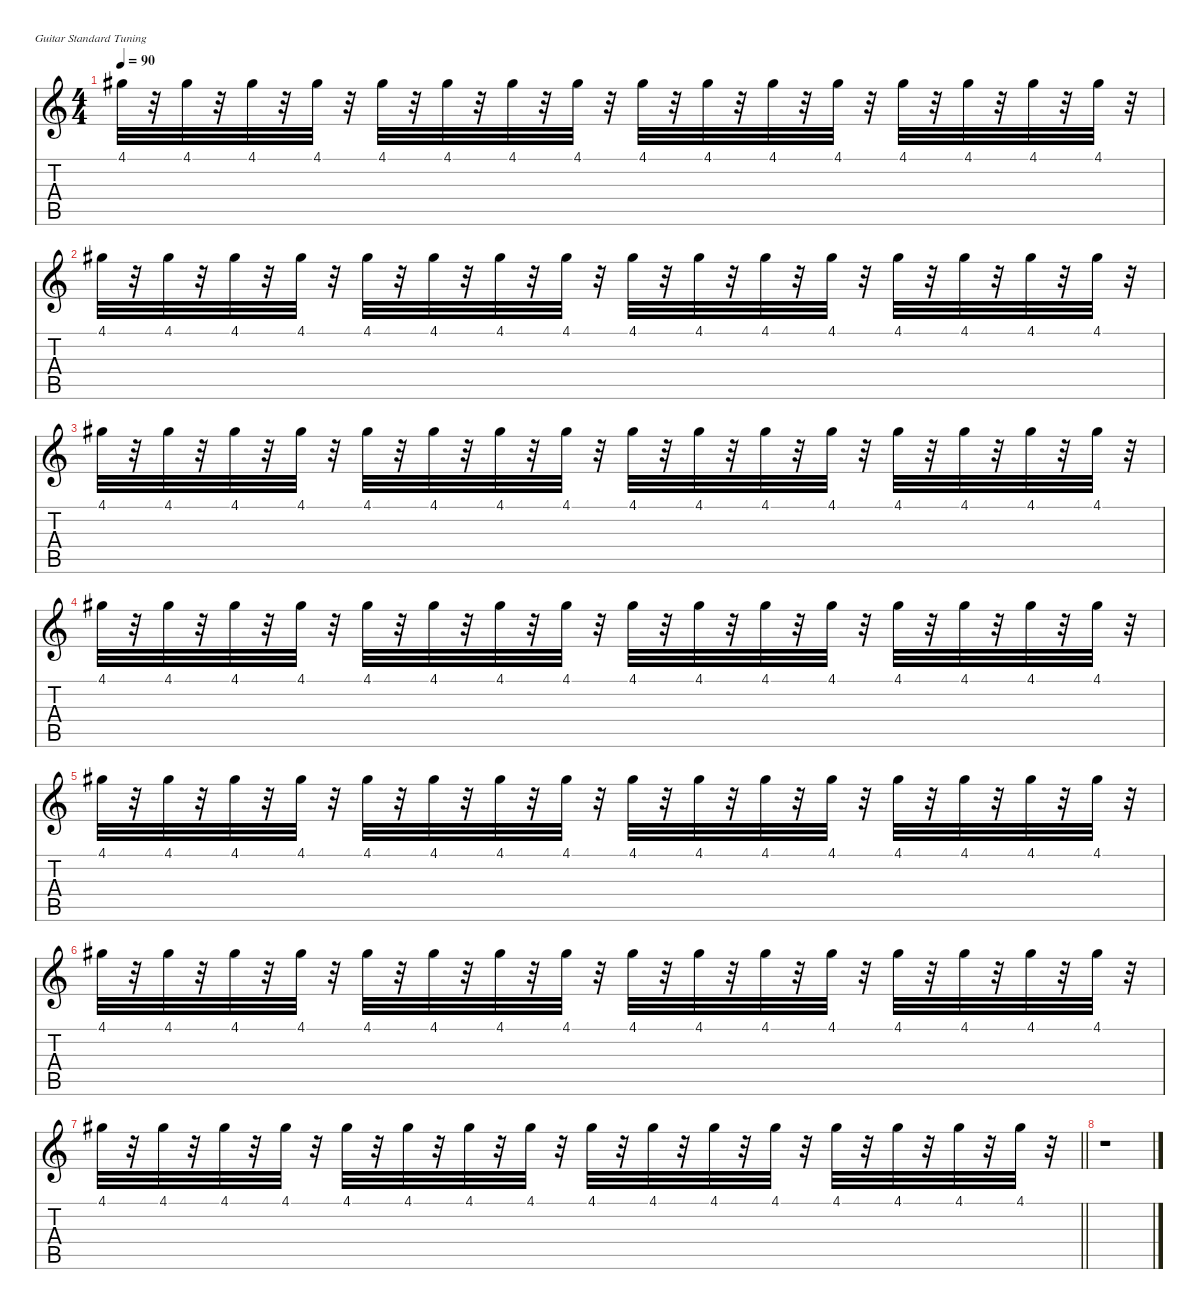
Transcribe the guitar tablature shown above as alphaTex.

\defaultSystemsLayout 4
\hideDynamics
\bracketExtendMode nobrackets
\singleTrackTrackNamePolicy hidden
\multiTrackTrackNamePolicy hidden
\otherSystemsTrackNameOrientation horizontal
\track ("Gitarr 3" "od.guit.") {instrument overdrivenguitar}
\staff {score tabs}
\tuning (E4 B3 G3 D3 A2 E2)
\ts (4 4)
\tempo 90
\clef g2
\ks c
4.1{acc #}.32{dy f beam Down} r.32{beam Down} 4.1{acc #}.32{beam Down} r.32{beam Down} 4.1{acc #}.32{beam Down} r.32{beam Down} 4.1{acc #}.32{beam Down} r.32{beam Down} 4.1{acc #}.32{beam Down} r.32{beam Down} 4.1{acc #}.32{beam Down} r.32{beam Down} 4.1{acc #}.32{beam Down} r.32{beam Down} 4.1{acc #}.32{beam Down} r.32{beam Down} 4.1{acc #}.32{beam Down} r.32{beam Down} 4.1{acc #}.32{beam Down} r.32{beam Down} 4.1{acc #}.32{beam Down} r.32{beam Down} 4.1{acc #}.32{beam Down} r.32{beam Down} 4.1{acc #}.32{beam Down} r.32{beam Down} 4.1{acc #}.32{beam Down} r.32{beam Down} 4.1{acc #}.32{beam Down} r.32{beam Down} 4.1{acc #}.32{beam Down} r.32{beam Down} |
4.1{acc #}.32{beam Down} r.32{beam Down} 4.1{acc #}.32{beam Down} r.32{beam Down} 4.1{acc #}.32{beam Down} r.32{beam Down} 4.1{acc #}.32{beam Down} r.32{beam Down} 4.1{acc #}.32{beam Down} r.32{beam Down} 4.1{acc #}.32{beam Down} r.32{beam Down} 4.1{acc #}.32{beam Down} r.32{beam Down} 4.1{acc #}.32{beam Down} r.32{beam Down} 4.1{acc #}.32{beam Down} r.32{beam Down} 4.1{acc #}.32{beam Down} r.32{beam Down} 4.1{acc #}.32{beam Down} r.32{beam Down} 4.1{acc #}.32{beam Down} r.32{beam Down} 4.1{acc #}.32{beam Down} r.32{beam Down} 4.1{acc #}.32{beam Down} r.32{beam Down} 4.1{acc #}.32{beam Down} r.32{beam Down} 4.1{acc #}.32{beam Down} r.32{beam Down} |
4.1{acc #}.32{beam Down} r.32{beam Down} 4.1{acc #}.32{beam Down} r.32{beam Down} 4.1{acc #}.32{beam Down} r.32{beam Down} 4.1{acc #}.32{beam Down} r.32{beam Down} 4.1{acc #}.32{beam Down} r.32{beam Down} 4.1{acc #}.32{beam Down} r.32{beam Down} 4.1{acc #}.32{beam Down} r.32{beam Down} 4.1{acc #}.32{beam Down} r.32{beam Down} 4.1{acc #}.32{beam Down} r.32{beam Down} 4.1{acc #}.32{beam Down} r.32{beam Down} 4.1{acc #}.32{beam Down} r.32{beam Down} 4.1{acc #}.32{beam Down} r.32{beam Down} 4.1{acc #}.32{beam Down} r.32{beam Down} 4.1{acc #}.32{beam Down} r.32{beam Down} 4.1{acc #}.32{beam Down} r.32{beam Down} 4.1{acc #}.32{beam Down} r.32{beam Down} |
4.1{acc #}.32{beam Down} r.32{beam Down} 4.1{acc #}.32{beam Down} r.32{beam Down} 4.1{acc #}.32{beam Down} r.32{beam Down} 4.1{acc #}.32{beam Down} r.32{beam Down} 4.1{acc #}.32{beam Down} r.32{beam Down} 4.1{acc #}.32{beam Down} r.32{beam Down} 4.1{acc #}.32{beam Down} r.32{beam Down} 4.1{acc #}.32{beam Down} r.32{beam Down} 4.1{acc #}.32{beam Down} r.32{beam Down} 4.1{acc #}.32{beam Down} r.32{beam Down} 4.1{acc #}.32{beam Down} r.32{beam Down} 4.1{acc #}.32{beam Down} r.32{beam Down} 4.1{acc #}.32{beam Down} r.32{beam Down} 4.1{acc #}.32{beam Down} r.32{beam Down} 4.1{acc #}.32{beam Down} r.32{beam Down} 4.1{acc #}.32{beam Down} r.32{beam Down} |
4.1{acc #}.32{beam Down} r.32{beam Down} 4.1{acc #}.32{beam Down} r.32{beam Down} 4.1{acc #}.32{beam Down} r.32{beam Down} 4.1{acc #}.32{beam Down} r.32{beam Down} 4.1{acc #}.32{beam Down} r.32{beam Down} 4.1{acc #}.32{beam Down} r.32{beam Down} 4.1{acc #}.32{beam Down} r.32{beam Down} 4.1{acc #}.32{beam Down} r.32{beam Down} 4.1{acc #}.32{beam Down} r.32{beam Down} 4.1{acc #}.32{beam Down} r.32{beam Down} 4.1{acc #}.32{beam Down} r.32{beam Down} 4.1{acc #}.32{beam Down} r.32{beam Down} 4.1{acc #}.32{beam Down} r.32{beam Down} 4.1{acc #}.32{beam Down} r.32{beam Down} 4.1{acc #}.32{beam Down} r.32{beam Down} 4.1{acc #}.32{beam Down} r.32{beam Down} |
4.1{acc #}.32{beam Down} r.32{beam Down} 4.1{acc #}.32{beam Down} r.32{beam Down} 4.1{acc #}.32{beam Down} r.32{beam Down} 4.1{acc #}.32{beam Down} r.32{beam Down} 4.1{acc #}.32{beam Down} r.32{beam Down} 4.1{acc #}.32{beam Down} r.32{beam Down} 4.1{acc #}.32{beam Down} r.32{beam Down} 4.1{acc #}.32{beam Down} r.32{beam Down} 4.1{acc #}.32{beam Down} r.32{beam Down} 4.1{acc #}.32{beam Down} r.32{beam Down} 4.1{acc #}.32{beam Down} r.32{beam Down} 4.1{acc #}.32{beam Down} r.32{beam Down} 4.1{acc #}.32{beam Down} r.32{beam Down} 4.1{acc #}.32{beam Down} r.32{beam Down} 4.1{acc #}.32{beam Down} r.32{beam Down} 4.1{acc #}.32{beam Down} r.32{beam Down} |
\barLineRight lightlight
4.1{acc #}.32{beam Down} r.32{beam Down} 4.1{acc #}.32{beam Down} r.32{beam Down} 4.1{acc #}.32{beam Down} r.32{beam Down} 4.1{acc #}.32{beam Down} r.32{beam Down} 4.1{acc #}.32{beam Down} r.32{beam Down} 4.1{acc #}.32{beam Down} r.32{beam Down} 4.1{acc #}.32{beam Down} r.32{beam Down} 4.1{acc #}.32{beam Down} r.32{beam Down} 4.1{acc #}.32{beam Down} r.32{beam Down} 4.1{acc #}.32{beam Down} r.32{beam Down} 4.1{acc #}.32{beam Down} r.32{beam Down} 4.1{acc #}.32{beam Down} r.32{beam Down} 4.1{acc #}.32{beam Down} r.32{beam Down} 4.1{acc #}.32{beam Down} r.32{beam Down} 4.1{acc #}.32{beam Down} r.32{beam Down} 4.1{acc #}.32{beam Down} r.32{beam Down} |
r.1{beam Down}
